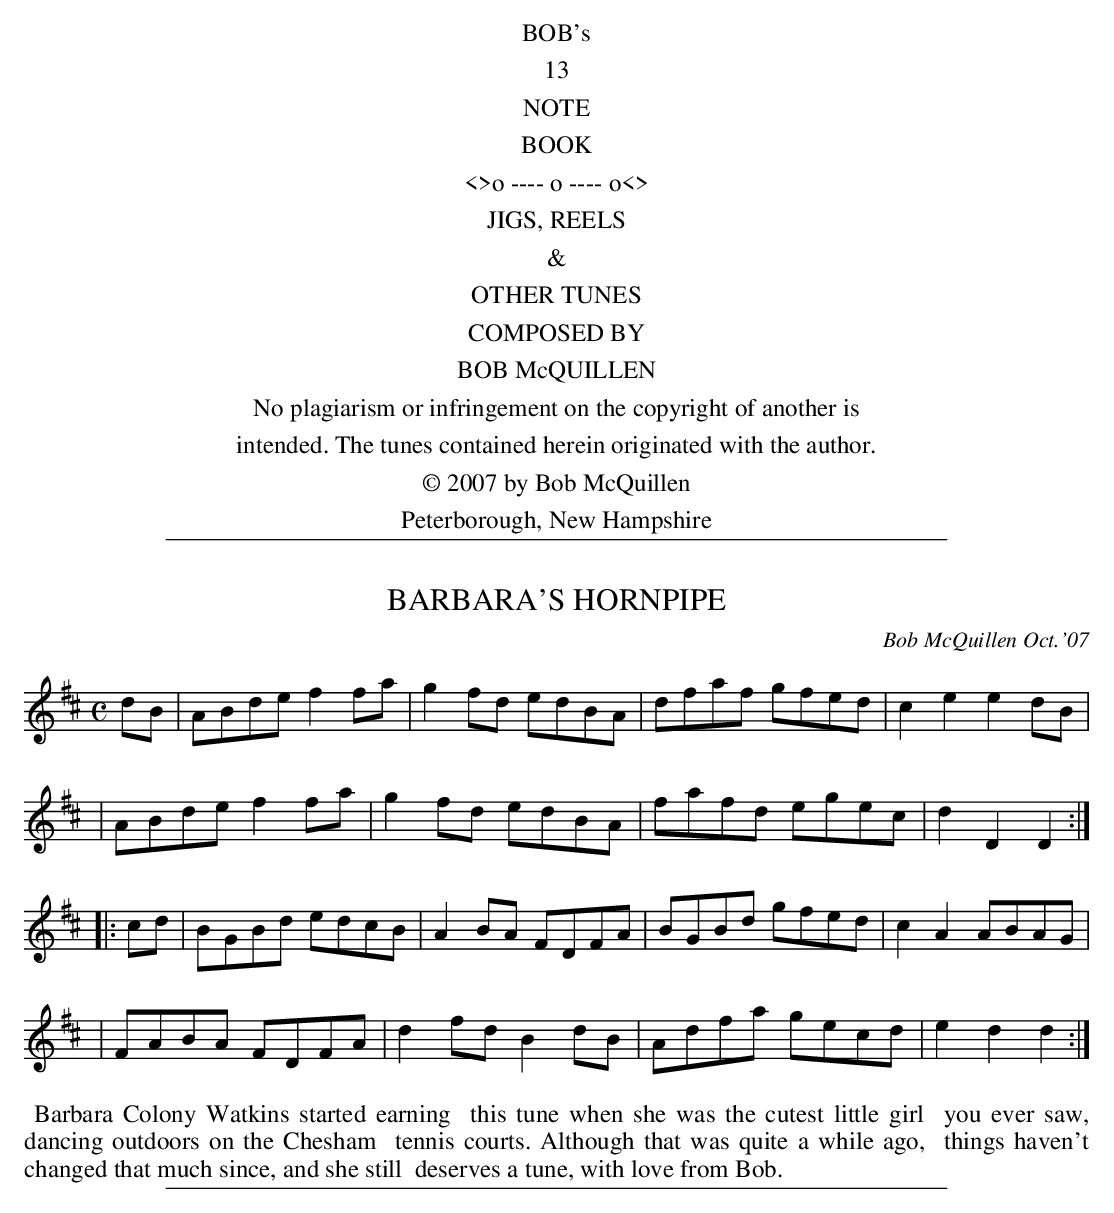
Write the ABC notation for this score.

X:1
T: BARBARA'S HORNPIPE
C: Bob McQuillen Oct.'07
M: C
L: 1/8
K: D
dB \
| ABde f2fa | g2fd edBA | dfaf gfed | c2e2 e2dB |
| ABde f2fa | g2fd edBA | fafd egec | d2D2 D2 :|
|: cd \
| BGBd edcB | A2BA FDFA | BGBd gfed | c2A2 ABAG |
| FABA FDFA | d2fd B2dB | Adfa gecd | e2d2 d2 :|
